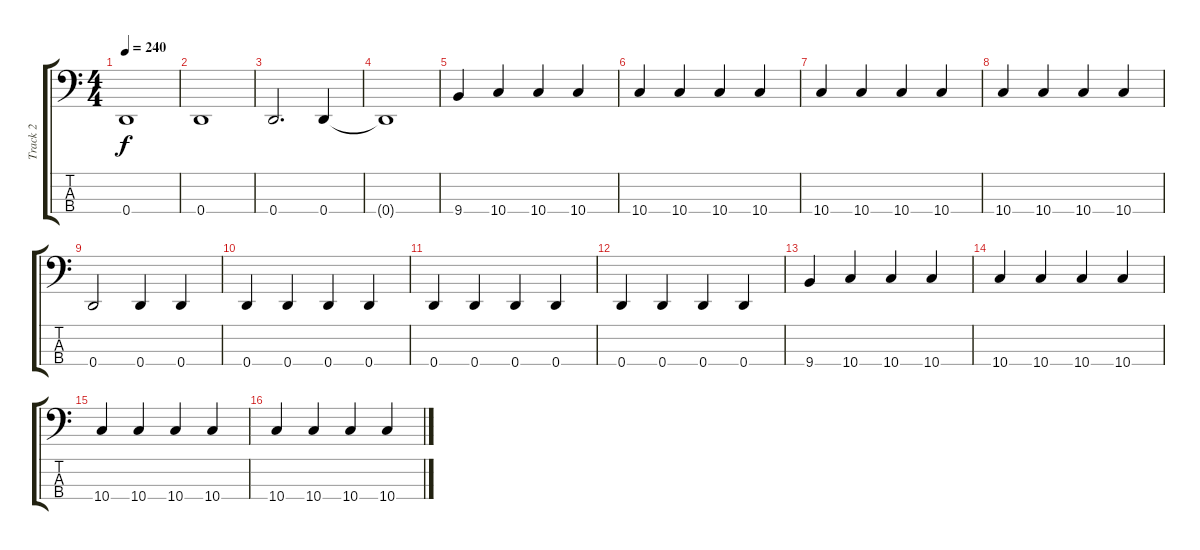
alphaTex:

\track ("Track 2" "Track 2") {instrument electricbasspick}
\staff {score tabs}
\tuning (G2 D2 A1 D1) {hide}
\ts (4 4)
\tempo 240
\clef f4
\ks c
0.4.1{dy f} |
0.4.1 |
0.4.2{d} 0.4.4 |
0.4{t}.1 |
9.4.4 10.4.4 10.4.4 10.4.4 |
10.4.4 10.4.4 10.4.4 10.4.4 |
10.4.4 10.4.4 10.4.4 10.4.4 |
10.4.4 10.4.4 10.4.4 10.4.4 |
0.4.2 0.4.4 0.4.4 |
0.4.4 0.4.4 0.4.4 0.4.4 |
0.4.4 0.4.4 0.4.4 0.4.4 |
0.4.4 0.4.4 0.4.4 0.4.4 |
9.4.4 10.4.4 10.4.4 10.4.4 |
10.4.4 10.4.4 10.4.4 10.4.4 |
10.4.4 10.4.4 10.4.4 10.4.4 |
10.4.4 10.4.4 10.4.4 10.4.4
